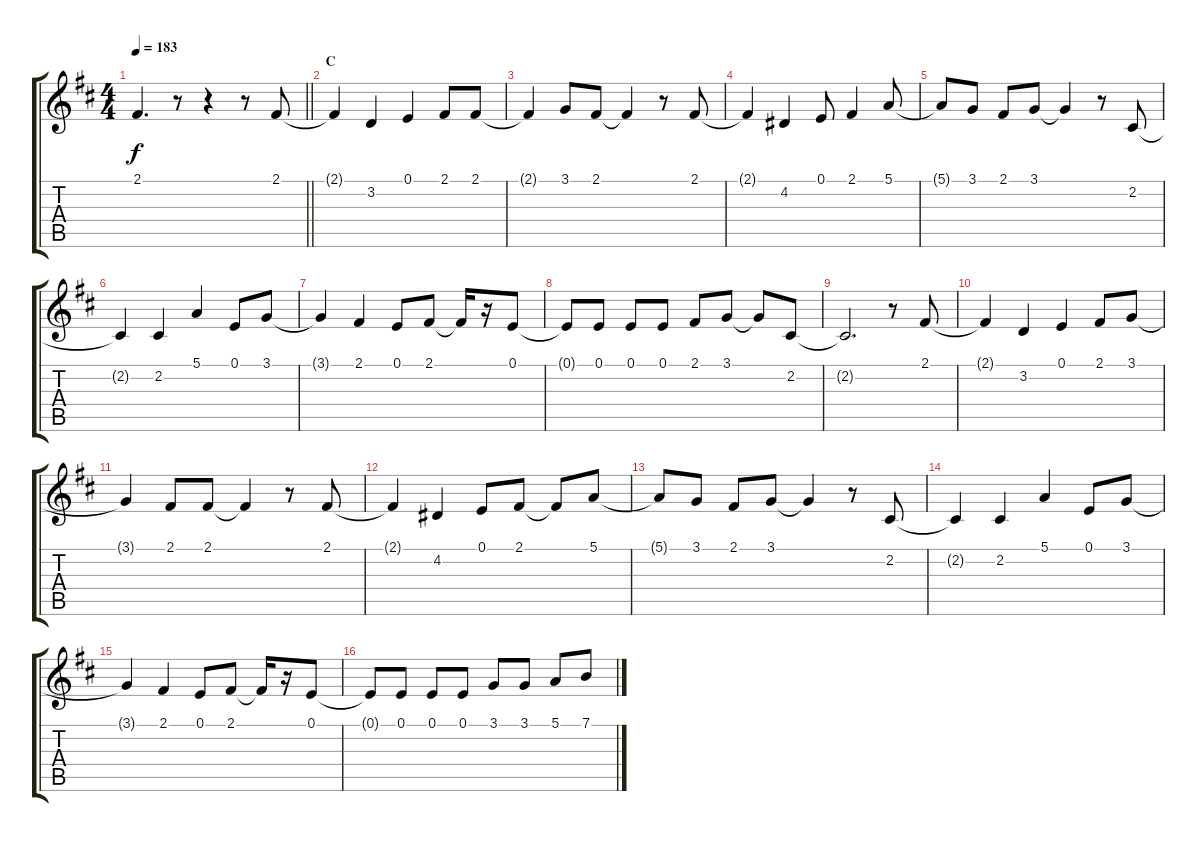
\track "" {instrument tenorsax}
\staff {score tabs}
\tuning (E4 B3 G3 D3 A2 E2) {hide}
\ts (4 4)
\tempo 183
\clef g2
\barLineRight lightlight
\ks d
2.1{t}.4{d dy f} r.8 r.4 r.8 2.1.8 |
\section ("" "C")
2.1{t}.4 3.2.4 0.1.4 2.1.8 2.1.8 |
2.1{t}.4 3.1.8 2.1.8 2.1{t}.4 r.8 2.1.8 |
2.1{t}.4 4.2.4 0.1.8 2.1.4 5.1.8 |
5.1{t}.8 3.1.8 2.1.8 3.1.8 3.1{t}.4 r.8 2.2.8 |
2.2{t}.4 2.2.4 5.1.4 0.1.8 3.1.8 |
3.1{t}.4 2.1.4 0.1.8 2.1.8 2.1{t}.16 r.16 0.1.8 |
0.1{t}.8 0.1.8 0.1.8 0.1.8 2.1.8 3.1.8 3.1{t}.8 2.2.8 |
2.2{t}.2{d} r.8 2.1.8 |
2.1{t}.4 3.2.4 0.1.4 2.1.8 3.1.8 |
3.1{t}.4 2.1.8 2.1.8 2.1{t}.4 r.8 2.1.8 |
2.1{t}.4 4.2.4 0.1.8 2.1.8 2.1{t}.8 5.1.8 |
5.1{t}.8 3.1.8 2.1.8 3.1.8 3.1{t}.4 r.8 2.2.8 |
2.2{t}.4 2.2.4 5.1.4 0.1.8 3.1.8 |
3.1{t}.4 2.1.4 0.1.8 2.1.8 2.1{t}.16 r.16 0.1.8 |
0.1{t}.8 0.1.8 0.1.8 0.1.8 3.1.8 3.1.8 5.1.8 7.1.8
